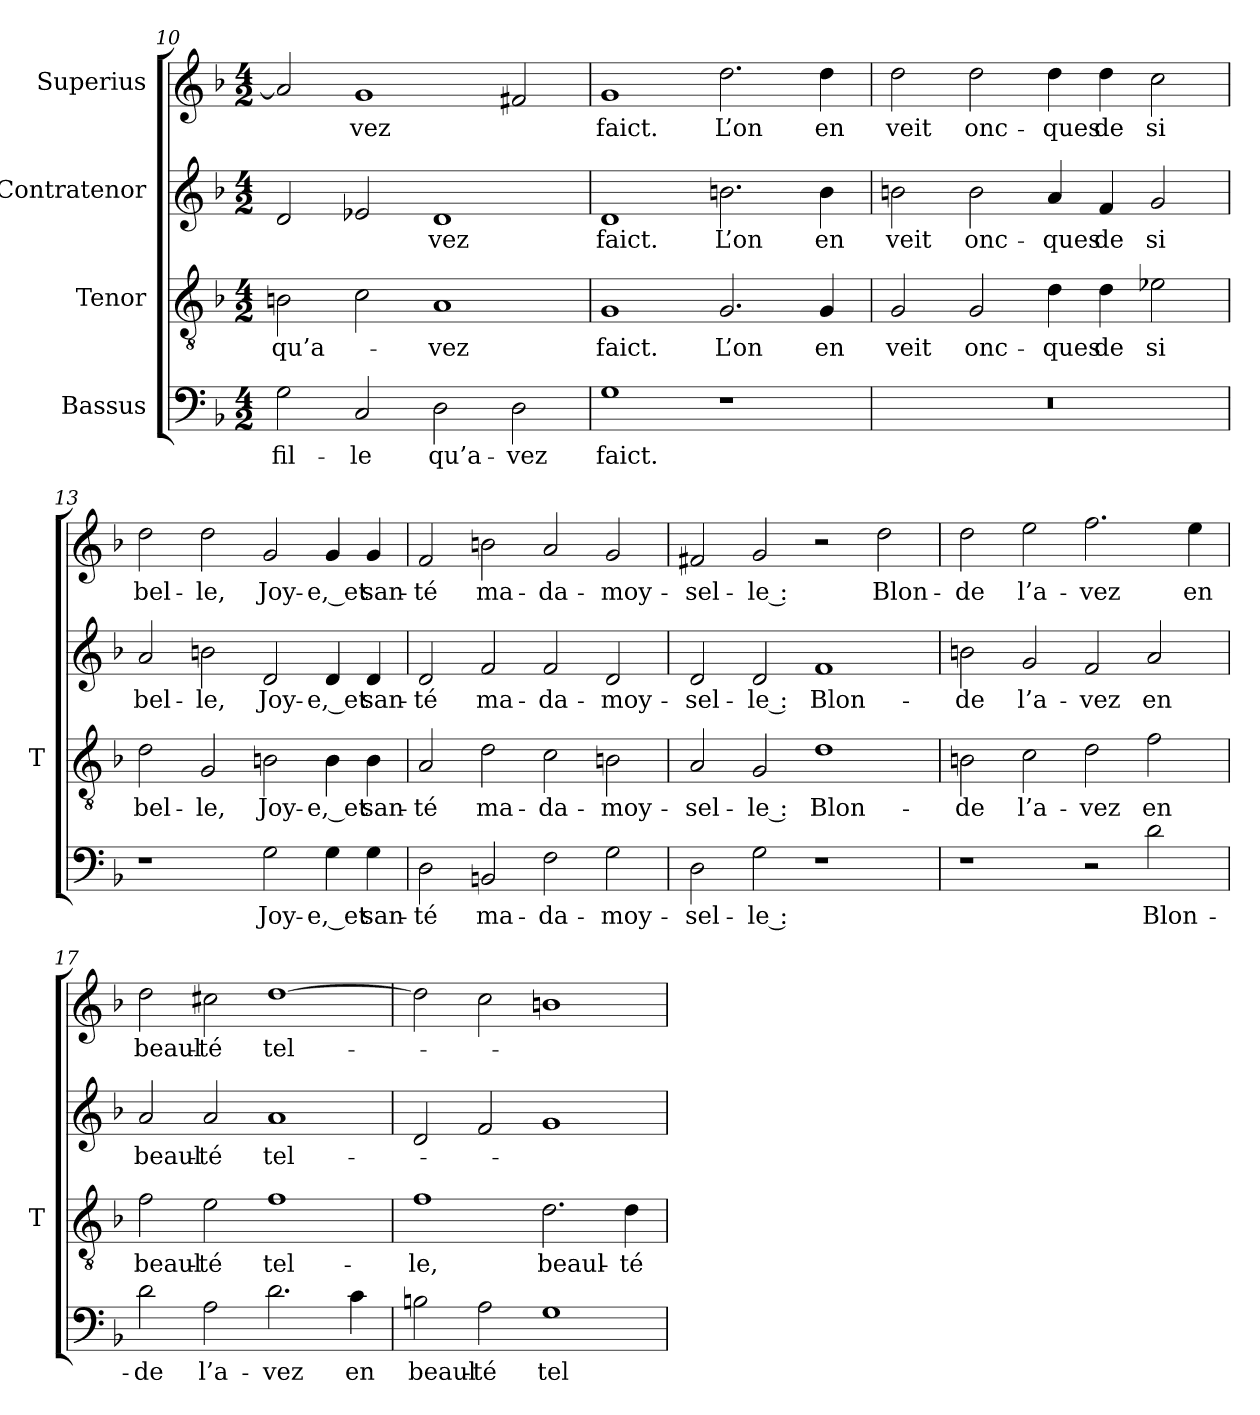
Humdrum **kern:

**kern	**text	**kern	**text	**kern	**text	**kern	**text
*part4	*part4	*part3	*part3	*part2	*part2	*part1	*part1
*staff4	*staff4	*staff3	*staff3	*staff2	*staff2	*staff1	*staff1
*I"Bassus	*	*I"Tenor	*	*I"Contratenor	*	*I"Superius	*
*	*	*I'T	*	*	*	*	*
*clefF4	*	*clefGv2	*	*clefG2	*	*clefG2	*
*k[b-]	*	*k[b-]	*	*k[b-]	*	*k[b-]	*
*M4/2	*	*M4/2	*	*M4/2	*	*M4/2	*
=10	=10	=10	=10	=10	=10	=10	=10
2G	fil-	2B	qu’a-	2d	.	2a]	.
2C	-le	2c	.	2e-X	.	1g	-vez
2D	qu’a-	1A	-vez	1d	-vez	.	.
2D	-vez	.	.	.	.	2f#X	.
=11	=11	=11	=11	=11	=11	=11	=11
1G	-faict.	1G	-faict.	1d	-faict.	1g	-faict.
1r	.	2.G	-L’on	2.b	-L’on	2.dd	-L’on
.	.	4G	-en	4b	-en	4dd	-en
=12	=12	=12	=12	=12	=12	=12	=12
0r	.	2G	-veit	2b	-veit	2dd	-veit
.	.	2G	onc-	2b	onc-	2dd	onc-
.	.	4d	-ques	4a	-ques	4dd	-ques
.	.	4d	-de	4f	-de	4dd	-de
.	.	2e-X	-si	2g	-si	2cc	-si
=13	=13	=13	=13	=13	=13	=13	=13
1r	.	2d	bel-	2a	bel-	2dd	bel-
.	.	2G	-le,	2b	-le,	2dd	-le,
2G	Joy-	2B	Joy-	2d	Joy-	2g	Joy-
4G	-e,_et	4B	-e,_et	4d	-e,_et	4g	-e,_et
4G	san-	4B	san-	4d	san-	4g	san-
=14	=14	=14	=14	=14	=14	=14	=14
2D	-té	2A	-té	2d	-té	2f	-té
2BBn	ma-	2d	ma-	2f	ma-	2b	ma-
2F	da-	2c	da-	2f	da-	2a	da-
2G	moy-	2B	moy-	2d	moy-	2g	moy-
=15	=15	=15	=15	=15	=15	=15	=15
2D	sel-	2A	sel-	2d	sel-	2f#X	sel-
2G	-le :	2G	-le :	2d	-le :	2g	-le :
1r	.	1d	Blon-	1f	Blon-	2r	.
.	.	.	.	.	.	2dd	Blon-
=16	=16	=16	=16	=16	=16	=16	=16
1r	.	2B	-de	2b	-de	2dd	-de
.	.	2c	l’a-	2g	l’a-	2ee	l’a-
2r	.	2d	-vez	2f	-vez	2.ff	-vez
2d	Blon-	2f	-en	2a	-en	.	.
.	.	.	.	.	.	4ee	-en
=17	=17	=17	=17	=17	=17	=17	=17
2d	-de	2f	beaul-	2a	beaul-	2dd	beaul-
2A	l’a-	2e	-té	2a	-té	2cc#X	-té
2.d	-vez	1f	tel-	1a	tel-	[1dd	tel-
4c	-en	.	.	.	.	.	.
=18	=18	=18	=18	=18	=18	=18	=18
2Bn	beaul-	1f	-le,	2d	.	2dd]	.
2A	-té	.	.	2f	.	2cc	.
1G	tel-	2.d	beaul-	1g	.	1b	.
.	.	4d	-té	.	.	.	.
=	=	=	=	=	=	=	=
*-	*-	*-	*-	*-	*-	*-	*-
